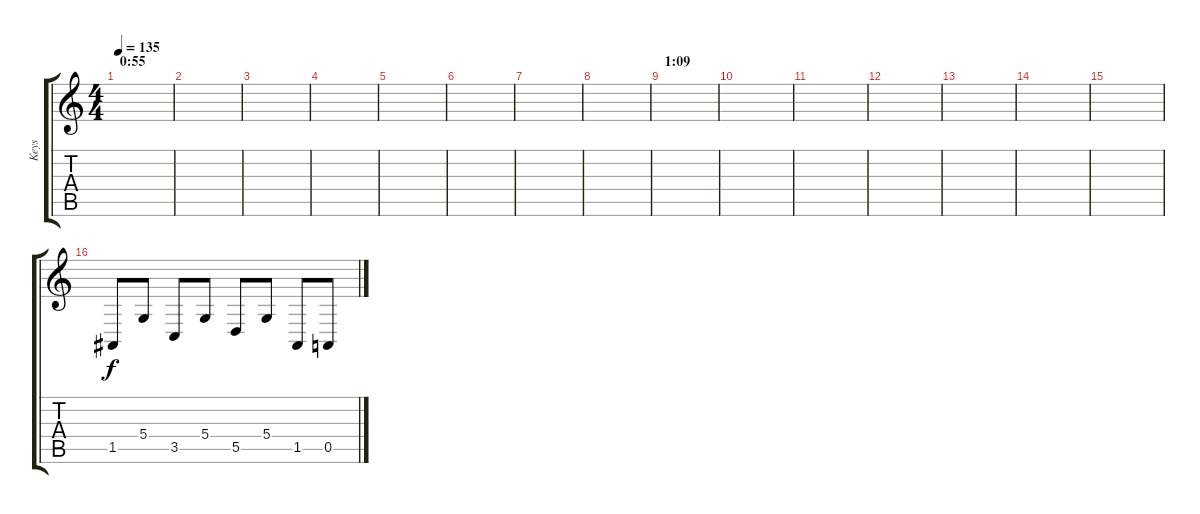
\track ("Keys" "Keys") {instrument lead2sawtooth}
\staff {score tabs}
\tuning (E4 B3 G3 D3 A2 E2) {hide}
\ts (4 4)
\section ("" "0:55")
\tempo 135
\clef g2
\ks c
|
|
|
|
|
|
|
|
\section ("" "1:09")
|
|
|
|
|
|
|
1.5.8 5.4.8 3.5.8 5.4.8 5.5.8 5.4.8 1.5.8 0.5.8
